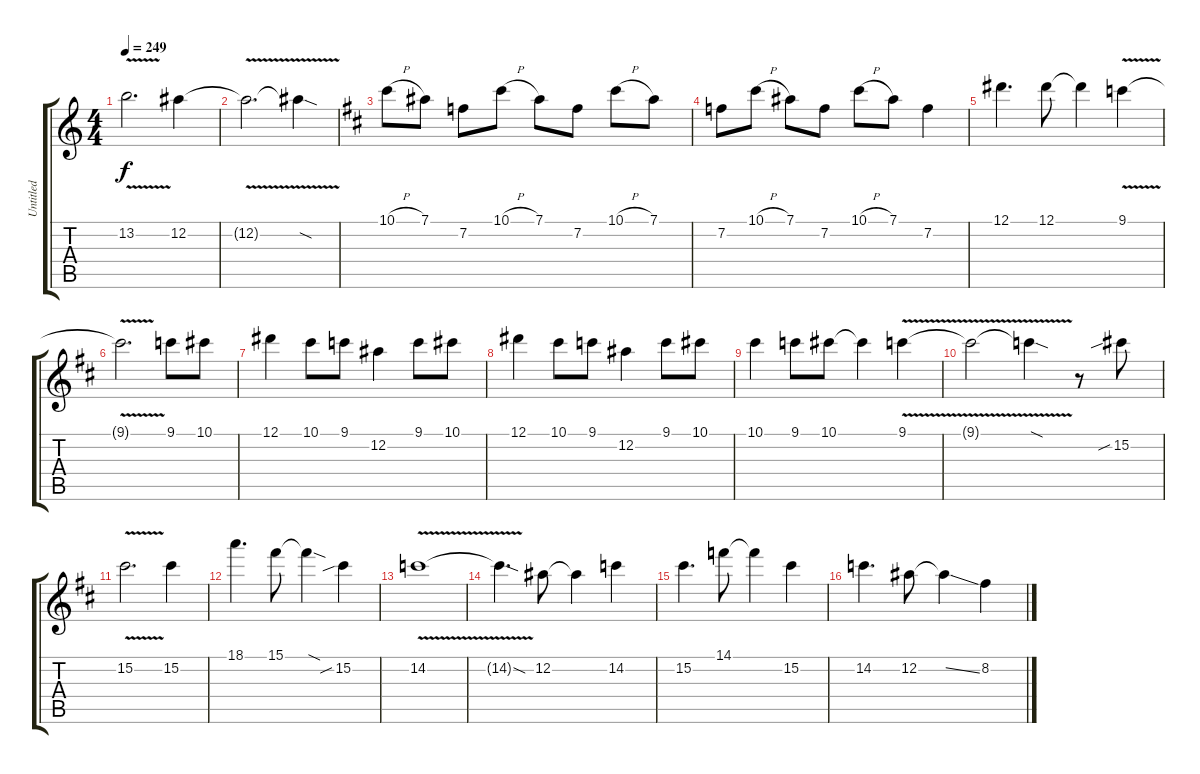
\track ("Untitled" "Untitled") {instrument distortionguitar}
\staff {score tabs}
\tuning (Eb4 Bb3 Gb3 Db3 Ab2 Eb2) {hide}
\ts (4 4)
\tempo 249
\clef g2
\ks c
13.2{v t}.2{d dy f} 12.2.4 |
12.2{v t}.2{d} 12.2{sod t}.4 |
\ks d
10.1{h}.8 7.1.8 7.2.8 10.1{h}.8 7.1.8 7.2.8 10.1{h}.8 7.1.8 |
7.2.8 10.1{h}.8 7.1.8 7.2.8 10.1{h}.8 7.1.8 7.2.4 |
12.1.4{d} 12.1.8 12.1{t}.4 9.1{v}.4 |
9.1{v t}.2{d} 9.1.8 10.1.8 |
12.1.4 10.1.8 9.1.8 12.2.4 9.1.8 10.1.8 |
12.1.4 10.1.8 9.1.8 12.2.4 9.1.8 10.1.8 |
10.1.4 9.1.8 10.1.8 10.1{t}.4 9.1{v}.4 |
9.1{v t}.2 9.1{sod t}.4 r.8 15.2{sib}.8 |
15.2{v}.2{d} 15.2.4 |
18.1.4{d} 15.1.8 15.1{sod t}.4 15.2{sib}.4 |
14.2{v}.1 |
14.2{sod t}.4{d} 12.2.8 12.2{t}.4 14.2.4 |
15.2.4{d} 14.1.8 14.1{t}.4 15.2.4 |
14.2.4{d} 12.2.8 12.2{ss t}.4 8.2.4
